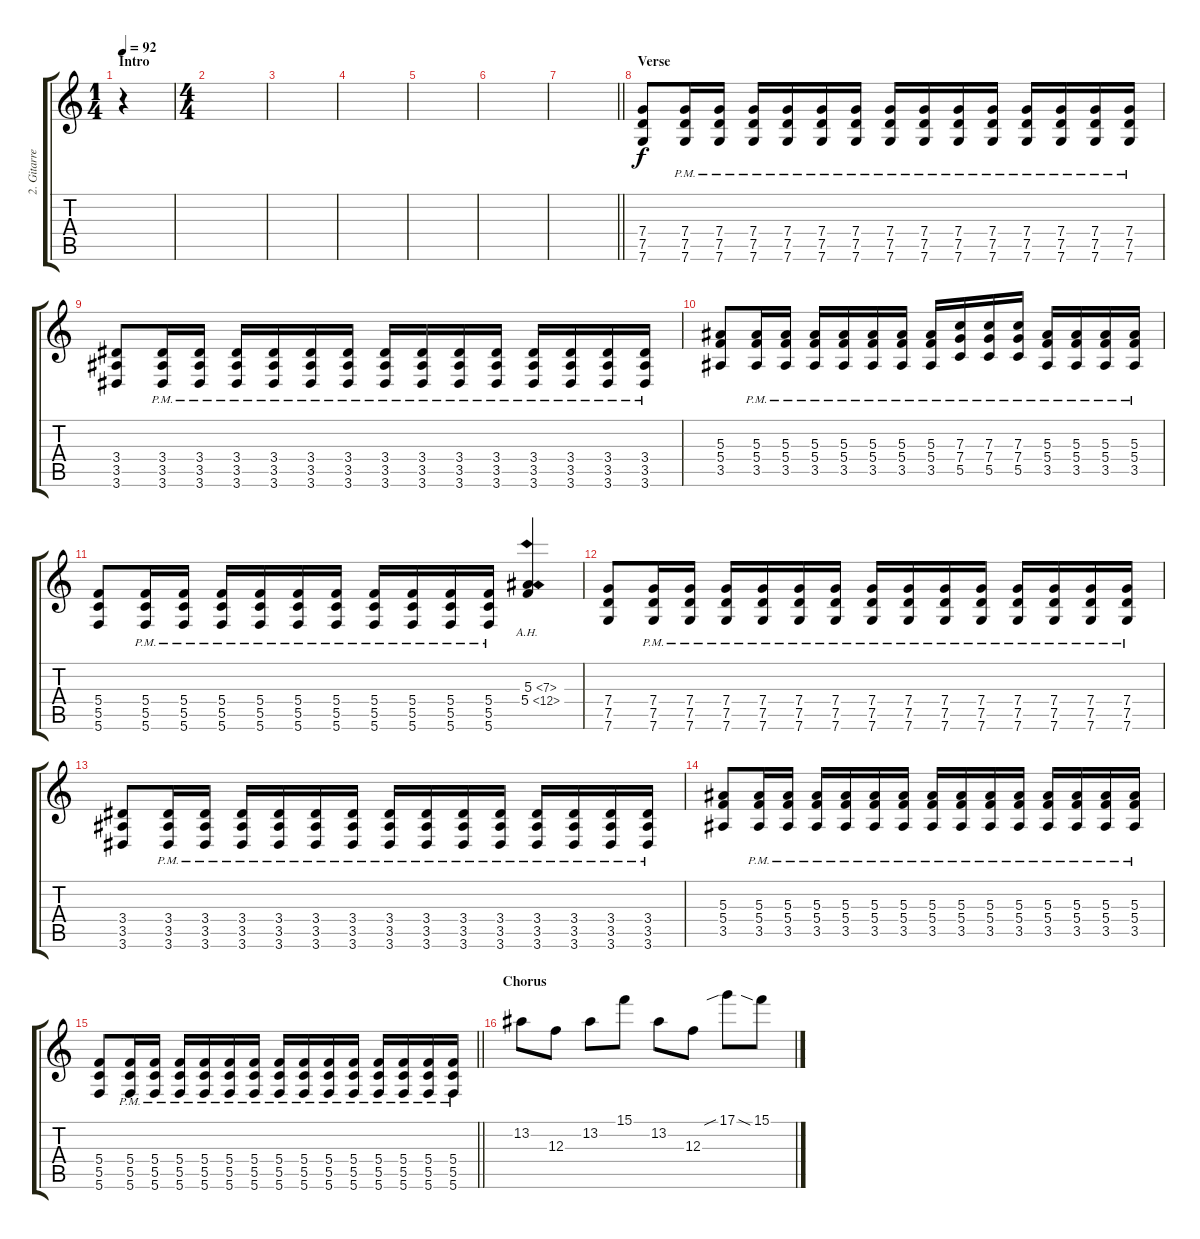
\track ("2. Gitarre" "2. Gitarre") {instrument distortionguitar}
\staff {score tabs}
\tuning (D4 A3 F3 C3 G2 C2) {hide}
\ts (1 4)
\section ("" "Intro")
\tempo 92
\clef g2
\ks c
r.4{dy f instrument distortionguitar} |
\ts (4 4)
|
|
|
|
|
\barLineRight lightlight
|
\section ("" "Verse")
(7.4 7.5 7.6).8 (7.4{pm} 7.5{pm} 7.6{pm}).16 (7.4{pm} 7.5{pm} 7.6{pm}).16 (7.4{pm} 7.5{pm} 7.6{pm}).16 (7.4{pm} 7.5{pm} 7.6{pm}).16 (7.4{pm} 7.5{pm} 7.6{pm}).16 (7.4{pm} 7.5{pm} 7.6{pm}).16 (7.4{pm} 7.5{pm} 7.6{pm}).16 (7.4{pm} 7.5{pm} 7.6{pm}).16 (7.4{pm} 7.5{pm} 7.6{pm}).16 (7.4{pm} 7.5{pm} 7.6{pm}).16 (7.4{pm} 7.5{pm} 7.6{pm}).16 (7.4{pm} 7.5{pm} 7.6{pm}).16 (7.4{pm} 7.5{pm} 7.6{pm}).16 (7.4{pm} 7.5{pm} 7.6{pm}).16 |
(3.4 3.5 3.6).8 (3.4{pm} 3.5{pm} 3.6{pm}).16 (3.4{pm} 3.5{pm} 3.6{pm}).16 (3.4{pm} 3.5{pm} 3.6{pm}).16 (3.4{pm} 3.5{pm} 3.6{pm}).16 (3.4{pm} 3.5{pm} 3.6{pm}).16 (3.4{pm} 3.5{pm} 3.6{pm}).16 (3.4{pm} 3.5{pm} 3.6{pm}).16 (3.4{pm} 3.5{pm} 3.6{pm}).16 (3.4{pm} 3.5{pm} 3.6{pm}).16 (3.4{pm} 3.5{pm} 3.6{pm}).16 (3.4{pm} 3.5{pm} 3.6{pm}).16 (3.4{pm} 3.5{pm} 3.6{pm}).16 (3.4{pm} 3.5{pm} 3.6{pm}).16 (3.4{pm} 3.5{pm} 3.6{pm}).16 |
(5.3 5.4 3.5).8 (5.3{pm} 5.4{pm} 3.5{pm}).16 (5.3{pm} 5.4{pm} 3.5{pm}).16 (5.3{pm} 5.4{pm} 3.5{pm}).16 (5.3{pm} 5.4{pm} 3.5{pm}).16 (5.3{pm} 5.4{pm} 3.5{pm}).16 (5.3{pm} 5.4{pm} 3.5{pm}).16 (5.3{pm} 5.4{pm} 3.5{pm}).16 (7.3{pm} 7.4{pm} 5.5{pm}).16 (7.3{pm} 7.4{pm} 5.5{pm}).16 (7.3{pm} 7.4{pm} 5.5{pm}).16 (5.3{pm} 5.4{pm} 3.5{pm}).16 (5.3{pm} 5.4{pm} 3.5{pm}).16 (5.3{pm} 5.4{pm} 3.5{pm}).16 (5.3{pm} 5.4{pm} 3.5{pm}).16 |
(5.4 5.5 5.6).8 (5.4{pm} 5.5 5.6{pm}).16 (5.4{pm} 5.5 5.6{pm}).16 (5.4{pm} 5.5 5.6{pm}).16 (5.4{pm} 5.5 5.6{pm}).16 (5.4{pm} 5.5 5.6{pm}).16 (5.4{pm} 5.5 5.6{pm}).16 (5.4{pm} 5.5 5.6{pm}).16 (5.4{pm} 5.5 5.6{pm}).16 (5.4{pm} 5.5 5.6{pm}).16 (5.4{pm} 5.5 5.6{pm}).16 (5.3{ah 2} 5.4{ah 7}).4 |
(7.4 7.5 7.6).8 (7.4{pm} 7.5{pm} 7.6{pm}).16 (7.4{pm} 7.5{pm} 7.6{pm}).16 (7.4{pm} 7.5{pm} 7.6{pm}).16 (7.4{pm} 7.5{pm} 7.6{pm}).16 (7.4{pm} 7.5{pm} 7.6{pm}).16 (7.4{pm} 7.5{pm} 7.6{pm}).16 (7.4{pm} 7.5{pm} 7.6{pm}).16 (7.4{pm} 7.5{pm} 7.6{pm}).16 (7.4{pm} 7.5{pm} 7.6{pm}).16 (7.4{pm} 7.5{pm} 7.6{pm}).16 (7.4{pm} 7.5{pm} 7.6{pm}).16 (7.4{pm} 7.5{pm} 7.6{pm}).16 (7.4{pm} 7.5{pm} 7.6{pm}).16 (7.4{pm} 7.5{pm} 7.6{pm}).16 |
(3.4 3.5 3.6).8 (3.4{pm} 3.5{pm} 3.6{pm}).16 (3.4{pm} 3.5{pm} 3.6{pm}).16 (3.4{pm} 3.5{pm} 3.6{pm}).16 (3.4{pm} 3.5{pm} 3.6{pm}).16 (3.4{pm} 3.5{pm} 3.6{pm}).16 (3.4{pm} 3.5{pm} 3.6{pm}).16 (3.4{pm} 3.5{pm} 3.6{pm}).16 (3.4{pm} 3.5{pm} 3.6{pm}).16 (3.4{pm} 3.5{pm} 3.6{pm}).16 (3.4{pm} 3.5{pm} 3.6{pm}).16 (3.4{pm} 3.5{pm} 3.6{pm}).16 (3.4{pm} 3.5{pm} 3.6{pm}).16 (3.4{pm} 3.5{pm} 3.6{pm}).16 (3.4{pm} 3.5{pm} 3.6{pm}).16 |
(5.3 5.4 3.5).8 (5.3{pm} 5.4 3.5{pm}).16 (5.3{pm} 5.4 3.5{pm}).16 (5.3{pm} 5.4 3.5{pm}).16 (5.3{pm} 5.4 3.5{pm}).16 (5.3{pm} 5.4 3.5{pm}).16 (5.3{pm} 5.4 3.5{pm}).16 (5.3{pm} 5.4 3.5{pm}).16 (5.3{pm} 5.4 3.5{pm}).16 (5.3{pm} 5.4 3.5{pm}).16 (5.3{pm} 5.4 3.5{pm}).16 (5.3{pm} 5.4 3.5{pm}).16 (5.3{pm} 5.4 3.5{pm}).16 (5.3{pm} 5.4 3.5{pm}).16 (5.3{pm} 5.4 3.5{pm}).16 |
\barLineRight lightlight
(5.4 5.5 5.6).8 (5.4{pm} 5.5 5.6{pm}).16 (5.4{pm} 5.5 5.6{pm}).16 (5.4{pm} 5.5 5.6{pm}).16 (5.4{pm} 5.5 5.6{pm}).16 (5.4{pm} 5.5 5.6{pm}).16 (5.4{pm} 5.5 5.6{pm}).16 (5.4{pm} 5.5 5.6{pm}).16 (5.4{pm} 5.5 5.6{pm}).16 (5.4{pm} 5.5 5.6{pm}).16 (5.4{pm} 5.5 5.6{pm}).16 (5.4{pm} 5.5 5.6{pm}).16 (5.4{pm} 5.5 5.6{pm}).16 (5.4{pm} 5.5 5.6{pm}).16 (5.4{pm} 5.5 5.6{pm}).16 |
\section ("" "Chorus")
13.2.8 12.3.8 13.2.8 15.1.8 13.2.8 12.3.8 17.1{sib}.8 15.1{sia}.8
